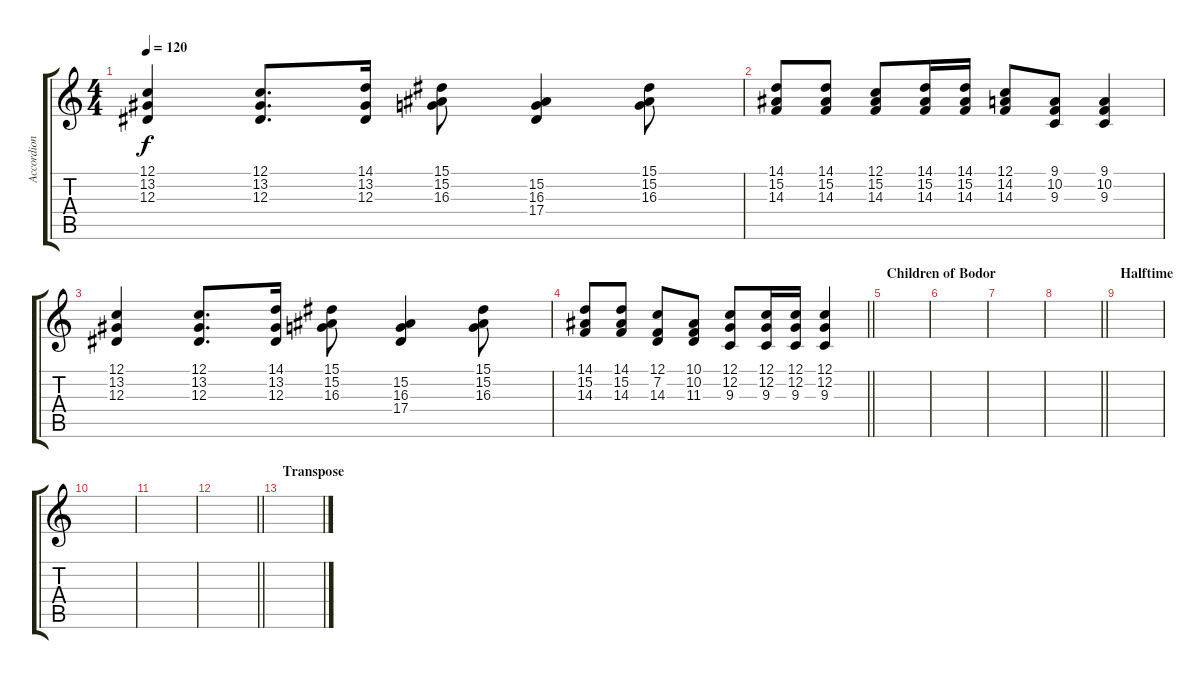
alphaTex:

\track ("Accordion" "Accordion") {instrument accordion}
\staff {score tabs}
\tuning (C4 G3 Eb3 Bb2 F2 C2) {hide}
\ts (4 4)
\tempo 120
\clef g2
\ks c
(12.1 13.2 12.3).4{dy f} (12.1 13.2 12.3).8{d} (14.1 13.2 12.3).16 (15.1 15.2 16.3).8 (15.2 16.3 17.4).4 (15.1 15.2 16.3).8 |
(14.1 15.2 14.3).8 (14.1 15.2 14.3).8 (12.1 15.2 14.3).8 (14.1 15.2 14.3).16 (14.1 15.2 14.3).16 (12.1 14.2 14.3).8 (9.1 10.2 9.3).8 (9.1 10.2 9.3).4 |
(12.1 13.2 12.3).4 (12.1 13.2 12.3).8{d} (14.1 13.2 12.3).16 (15.1 15.2 16.3).8 (15.2 16.3 17.4).4 (15.1 15.2 16.3).8 |
\barLineRight lightlight
(14.1 15.2 14.3).8 (14.1 15.2 14.3).8 (12.1 7.2 14.3).8 (10.1 10.2 11.3).8 (12.1 12.2 9.3).8 (12.1 12.2 9.3).16 (12.1 12.2 9.3).16 (12.1 12.2 9.3).4 |
\section ("" "Children of Bodor")
|
|
|
\barLineRight lightlight
|
\section ("" "Halftime")
|
|
|
\barLineRight lightlight
|
\section ("" "Transpose")
